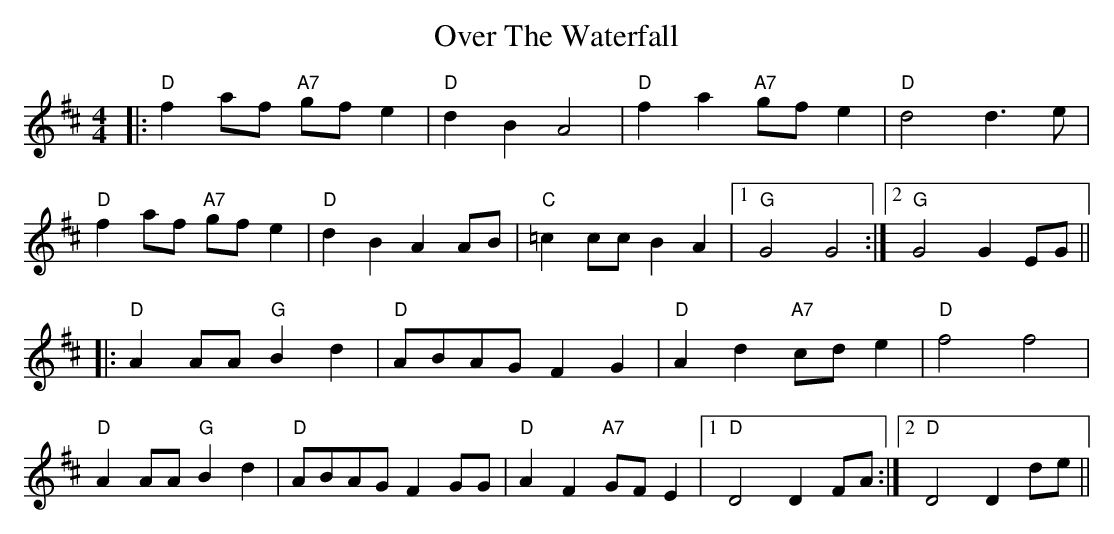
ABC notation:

X:1
T: Over The Waterfall
M: 4/4
L: 1/8
K: Dmaj
|:"D"f2 af "A7"gf e2|"D"d2 B2 A4|"D"f2 a2 "A7"gf e2|"D"d4 d3 e|
"D"f2 af "A7"gf e2|"D"d2 B2 A2 AB|"C"=c2 cc B2 A2|1 "G"G4 G4:|2 "G"G4 G2 EG||
|:"D"A2 AA "G"B2 d2|"D"ABAG F2 G2|"D"A2 d2 "A7"cd e2|"D"f4 f4|
"D"A2 AA "G"B2 d2|"D"ABAG F2 GG|"D"A2 F2 "A7"GF E2|1 "D"D4 D2 FA:|2 "D"D4 D2 de||
